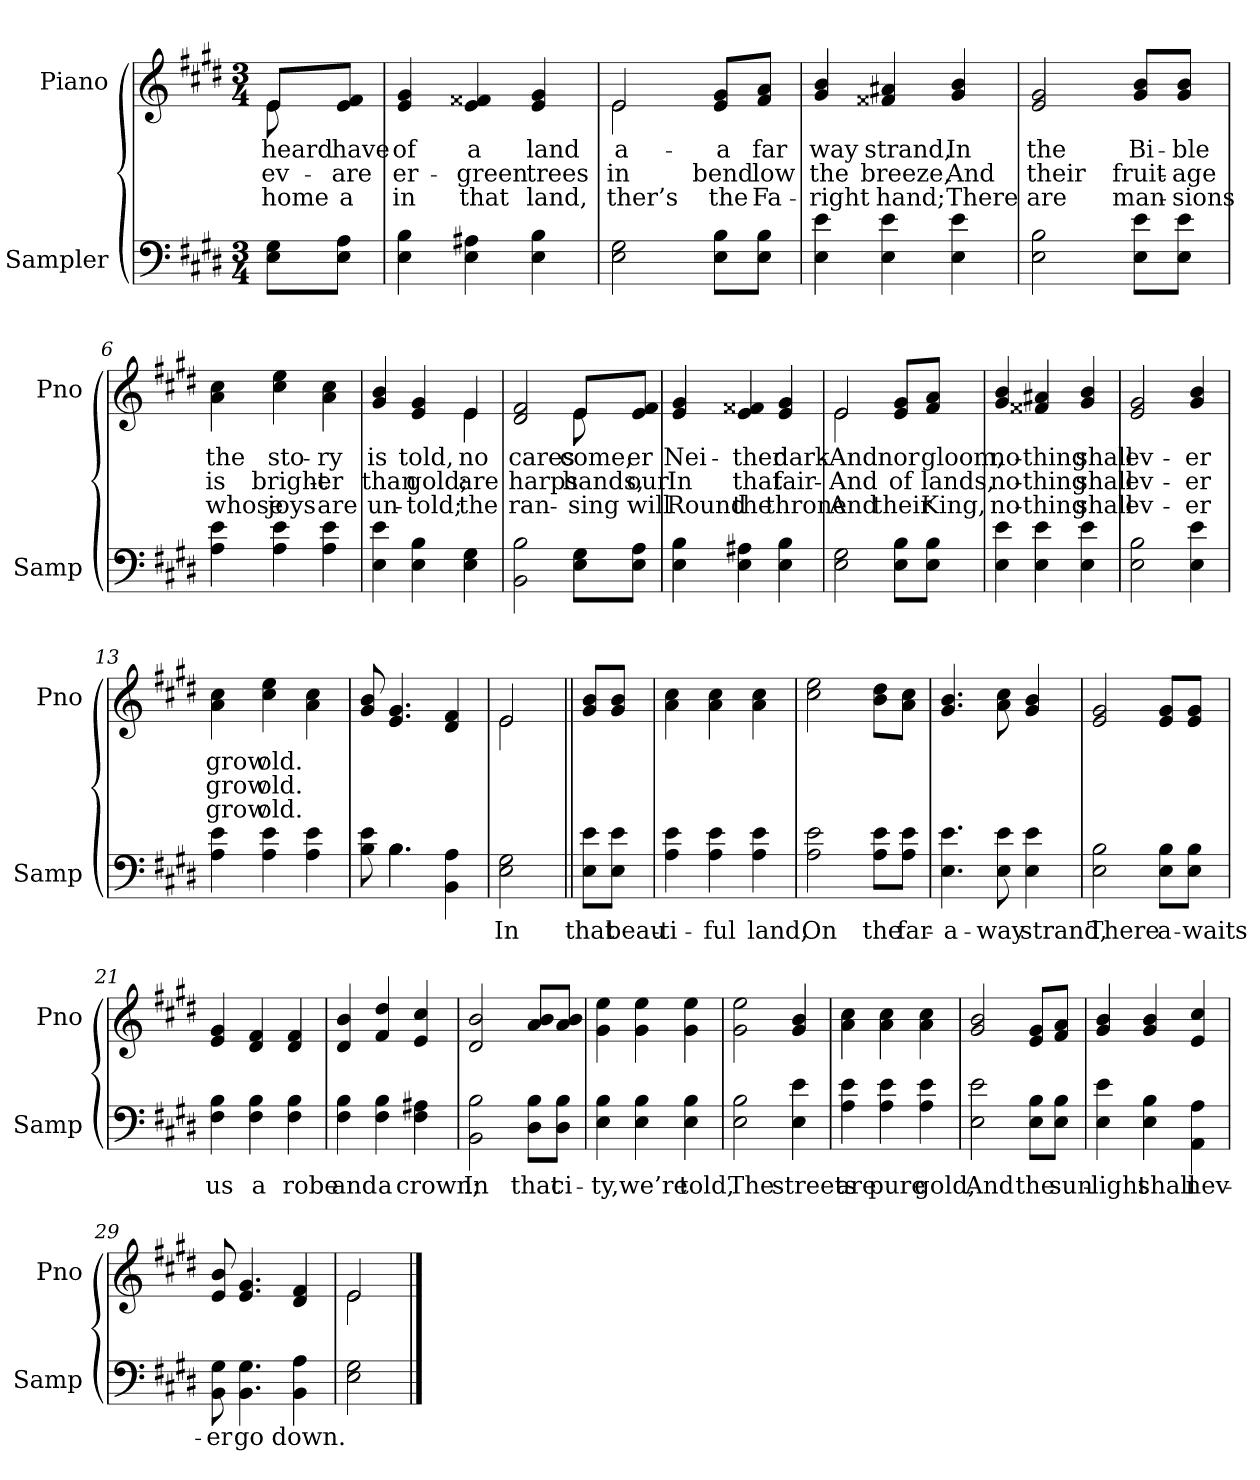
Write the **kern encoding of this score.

**kern	**text	**kern	**text	**text	**text
*part2	*part2	*part1	*part1	*part1	*part1
*staff2	*staff2	*staff1	*staff1	*staff1	*staff1
*I"Sampler	*	*I"Piano	*	*	*
*I'Samp	*	*I'Pno	*	*	*
*clefF4	*	*clefG2	*	*	*
*k[f#c#g#d#]	*	*k[f#c#g#d#]	*	*	*
*E:	*	*E:	*	*	*
*M3/4	*	*M3/4	*	*	*
=1	=1	=1	=1	=1	=1
*	*	*^	*	*	*
8E\ 8G#\L	.	8e/L	8e	heard	ev-	home
8E\ 8A\J	.	8e/ 8f#/J	8ryy	have	are	a
*	*	*v	*v	*	*	*
=2	=2	=2	=2	=2	=2
4E 4B	.	4e 4g#	of	-er-	in
4E 4A#X	.	4e 4f##X	a	-green	that
4E 4B	.	4e 4g#	land	trees	land,
=3	=3	=3	=3	=3	=3
*	*	*^	*	*	*
2E 2G#	.	2e/	2e	a-	in	-ther’s
8E\ 8B\L	.	8e/ 8g#/L	4ryy	a	bend	the
8E\ 8B\J	.	8f#/ 8a/J	.	far	low	Fa-
*	*	*v	*v	*	*	*
=4	=4	=4	=4	=4	=4
4E 4e	.	4g# 4b	-way	the	right
4E 4e	.	4f##X 4a#X	strand,	breeze,	hand;
4E 4e	.	4g# 4b	In	And	There
=5	=5	=5	=5	=5	=5
2E 2B	.	2e 2g#	the	their	are
8E\ 8e\L	.	8g#/ 8b/L	Bi-	fruit-	man-
8E\ 8e\J	.	8g#/ 8b/J	-ble	-age	-sions
=6	=6	=6	=6	=6	=6
4A 4e	.	4a 4cc#	the	is	whose
4A 4e	.	4cc# 4ee	sto-	bright-	joys
4A 4e	.	4a 4cc#	-ry	-er	are
=7	=7	=7	=7	=7	=7
*	*	*^	*	*	*
4E 4e	.	4g# 4b	2ryy	is	than	un-
4E 4B	.	4e 4g#	.	told,	gold;	-told;
4E 4G#	.	4e/	4e	no	are	the
=8	=8	=8	=8	=8	=8	=8
2BB 2B	.	2d# 2f#	2ryy	cares	harps	ran-
8E\ 8G#\L	.	8e/L	8e	come,	hands,	sing
8E\ 8A\J	.	8e/ 8f#/J	8ryy	-er	our	will
*	*	*v	*v	*	*	*
=9	=9	=9	=9	=9	=9
4E 4B	.	4e 4g#	Nei-	In	Round
4E 4A#X	.	4e 4f##X	-ther	that	the
4E 4B	.	4e 4g#	dark-	fair-	throne
=10	=10	=10	=10	=10	=10
*	*	*^	*	*	*
2E 2G#	.	2e/	2e	And	And	And
8E\ 8B\L	.	8e/ 8g#/L	4ryy	nor	of	their
8E\ 8B\J	.	8f#/ 8a/J	.	gloom,	lands,	King,
*	*	*v	*v	*	*	*
=11	=11	=11	=11	=11	=11
4E 4e	.	4g# 4b	no-	no-	no-
4E 4e	.	4f##X 4a#X	-thing	-thing	-thing
4E 4e	.	4g# 4b	shall	shall	shall
=12	=12	=12	=12	=12	=12
2E 2B	.	2e 2g#	ev-	ev-	ev-
4E 4e	.	4g# 4b	-er	-er	-er
=13	=13	=13	=13	=13	=13
4A 4e	.	4a 4cc#	grow	grow	grow
4A 4e	.	4cc# 4ee	old.	old.	old.
4A 4e	.	4a 4cc#	.	.	.
=14	=14	=14	=14	=14	=14
*^	*	*	*	*	*
8B 8e	8ryy	.	8g# 8b	.	.	.
4.B\	4.B	.	4.e 4.g#	.	.	.
4BB 4A	4ryy	.	4d# 4f#	.	.	.
*v	*v	*	*	*	*	*
=15	=15	=15	=15	=15	=15
*	*	*^	*	*	*
2E 2G#	In	2e/	2e	.	.	.
=16||	=16||	=16||	=16||	=16||	=16||	=16||
!	!	!LO:TX:t=Refrain	!	!	!	!
*	*	*v	*v	*	*	*
8E\ 8e\L	that	8g#/ 8b/L	.	.	.
8E\ 8e\J	beau-	8g#/ 8b/J	.	.	.
=17	=17	=17	=17	=17	=17
4A 4e	-ti-	4a 4cc#	.	.	.
4A 4e	-ful	4a 4cc#	.	.	.
4A 4e	land,	4a 4cc#	.	.	.
=18	=18	=18	=18	=18	=18
2A 2e	On	2cc# 2ee	.	.	.
8A\ 8e\L	the	8b\ 8dd#\L	.	.	.
8A\ 8e\J	far-	8a\ 8cc#\J	.	.	.
=19	=19	=19	=19	=19	=19
4.E 4.e	-a-	4.g# 4.b	.	.	.
8E 8e	-way	8a 8cc#	.	.	.
4E 4e	strand,	4g# 4b	.	.	.
=20	=20	=20	=20	=20	=20
2E 2B	There	2e 2g#	.	.	.
8E\ 8B\L	a-	8e/ 8g#/L	.	.	.
8E\ 8B\J	-waits	8e/ 8g#/J	.	.	.
=21	=21	=21	=21	=21	=21
4F# 4B	us	4e 4g#	.	.	.
4F# 4B	a	4d# 4f#	.	.	.
4F# 4B	robe	4d# 4f#	.	.	.
=22	=22	=22	=22	=22	=22
4F# 4B	and	4d# 4b	.	.	.
4F# 4B	a	4f# 4dd#	.	.	.
4F# 4A#X	crown;	4e 4cc#	.	.	.
=23	=23	=23	=23	=23	=23
2BB 2B	In	2d# 2b	.	.	.
8D#\ 8B\L	that	8a/ 8b/L	.	.	.
8D#\ 8B\J	ci-	8a/ 8b/J	.	.	.
=24	=24	=24	=24	=24	=24
4E 4B	-ty,	4g# 4ee	.	.	.
4E 4B	we’re	4g# 4ee	.	.	.
4E 4B	told,	4g# 4ee	.	.	.
=25	=25	=25	=25	=25	=25
2E 2B	The	2g# 2ee	.	.	.
4E 4e	streets	4g# 4b	.	.	.
=26	=26	=26	=26	=26	=26
4A 4e	are	4a 4cc#	.	.	.
4A 4e	pure	4a 4cc#	.	.	.
4A 4e	gold,	4a 4cc#	.	.	.
=27	=27	=27	=27	=27	=27
2E 2e	And	2g# 2b	.	.	.
8E\ 8B\L	the	8e/ 8g#/L	.	.	.
8E\ 8B\J	sun-	8f#/ 8a/J	.	.	.
=28	=28	=28	=28	=28	=28
4E 4e	-light	4g# 4b	.	.	.
4E 4B	shall	4g# 4b	.	.	.
4AA 4A	nev-	4e 4cc#	.	.	.
=29	=29	=29	=29	=29	=29
8BB 8G#	-er	8e 8b	.	.	.
4.BB 4.G#	go	4.e 4.g#	.	.	.
4BB 4A	down.	4d# 4f#	.	.	.
=30	=30	=30	=30	=30	=30
*	*	*^	*	*	*
2E 2G#	.	2e/	2e	.	.	.
*	*	*v	*v	*	*	*
==	==	==	==	==	==
*-	*-	*-	*-	*-	*-
